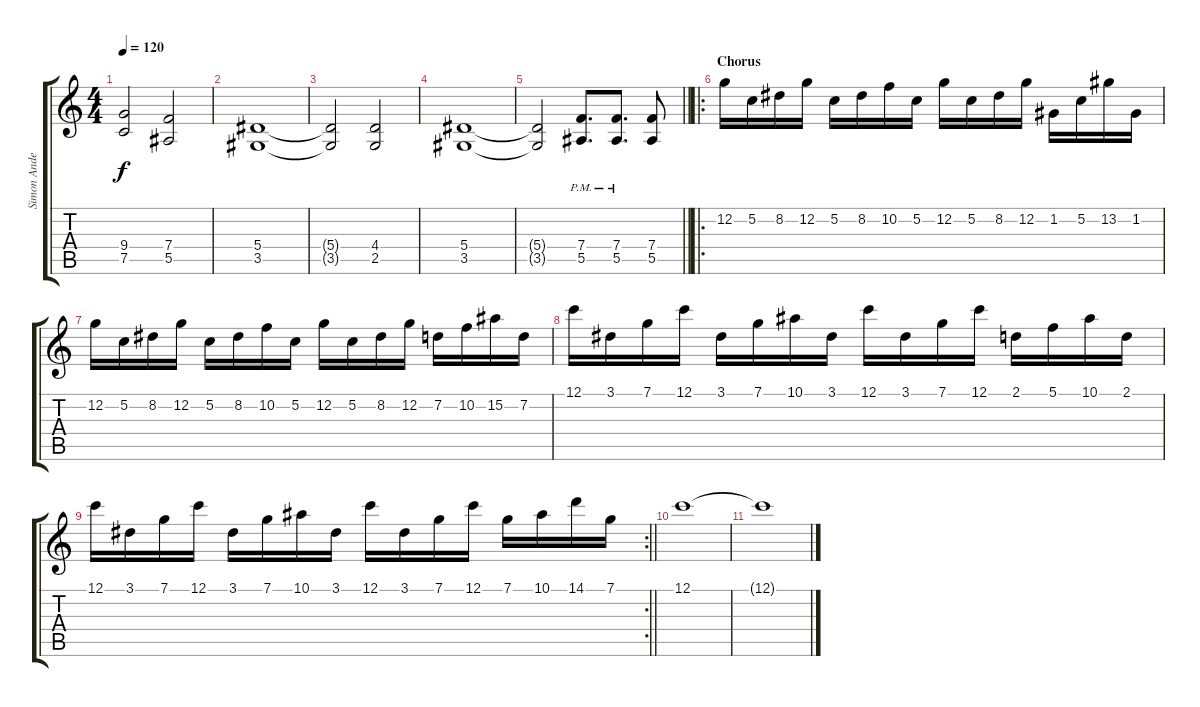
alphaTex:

\track ("Simon Andersson (Lead)" "Simon Ande") {instrument distortionguitar}
\staff {score tabs}
\tuning (C4 G3 Eb3 Bb2 F2 C2) {hide}
\ts (4 4)
\tempo 120
\clef g2
\ks c
(9.4{t} 7.5{t}).2{dy f} (7.4 5.5).2 |
(5.4 3.5).1 |
(5.4{t} 3.5{t}).2 (4.4 2.5).2 |
(5.4 3.5).1 |
\barLineRight lightlight
(5.4{t} 3.5{t}).2 (7.4{pm} 5.5{pm}).8{d} (7.4{pm} 5.5{pm}).8{d} (7.4 5.5).8 |
\ro
\section ("" "Chorus")
12.2.16 5.2.16 8.2.16 12.2.16 5.2.16 8.2.16 10.2.16 5.2.16 12.2.16 5.2.16 8.2.16 12.2.16 1.2.16 5.2.16 13.2.16 1.2.16 |
12.2.16 5.2.16 8.2.16 12.2.16 5.2.16 8.2.16 10.2.16 5.2.16 12.2.16 5.2.16 8.2.16 12.2.16 7.2.16 10.2.16 15.2.16 7.2.16 |
12.1.16 3.1.16 7.1.16 12.1.16 3.1.16 7.1.16 10.1.16 3.1.16 12.1.16 3.1.16 7.1.16 12.1.16 2.1.16 5.1.16 10.1.16 2.1.16 |
\rc 2
\barLineRight lightlight
12.1.16 3.1.16 7.1.16 12.1.16 3.1.16 7.1.16 10.1.16 3.1.16 12.1.16 3.1.16 7.1.16 12.1.16 7.1.16 10.1.16 14.1.16 7.1.16 |
12.1.1 |
12.1{t}.1
